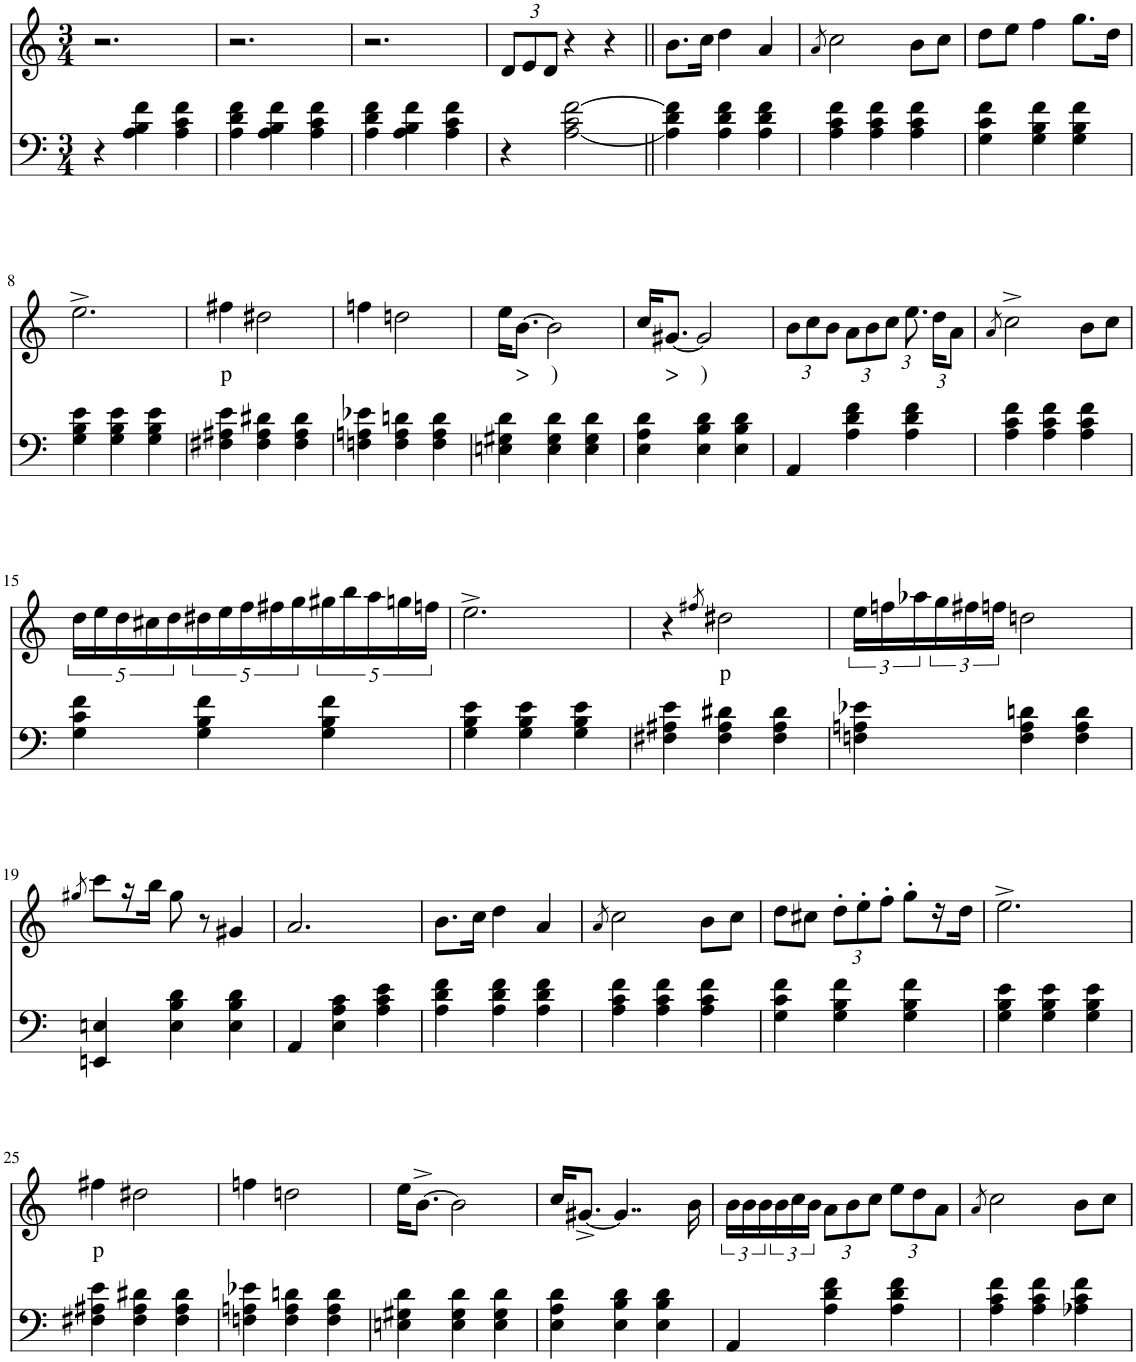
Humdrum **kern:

**kern	**kern	**text
*part2	*part1	*part1
*staff2	*staff1	*staff1
*I"Piano	*I"Piano	*
*I'Pno	*I'Pno	*
*clefF4	*clefG2	*
*k[]	*k[]	*
*M3/4	*M3/4	*
=1	=1	=1
4r	2.r	.
4A\ 4B\ 4f\	.	.
4A\ 4c\ 4f\	.	.
=2	=2	=2
4A\ 4d\ 4f\	2.r	.
4A\ 4B\ 4f\	.	.
4A\ 4c\ 4f\	.	.
=3	=3	=3
4A\ 4d\ 4f\	2.r	.
4A\ 4B\ 4f\	.	.
4A\ 4c\ 4f\	.	.
=4	=4	=4
*	*Xbrackettup	*
4r	12d/L	.
.	12e/	.
.	12d/J	.
[2A\ 2c\ [2f\	4r	.
.	4r	.
=5||	=5||	=5||
4A\] 4d\ 4f\]	8.b\L	.
.	16cc\Jk	.
4A\ 4d\ 4f\	4dd\	.
4A\ 4d\ 4f\	4a/	.
=6	=6	=6
.	8qa/	.
4A\ 4c\ 4f\	2cc\	.
4A\ 4c\ 4f\	.	.
4A\ 4c\ 4f\	8b\L	.
.	8cc\J	.
=7	=7	=7
4G\ 4c\ 4f\	8dd\L	.
.	8ee\J	.
4G\ 4B\ 4f\	4ff\	.
4G\ 4B\ 4f\	8.gg\L	.
.	16dd\Jk	.
!!LO:LB:g=z
=8	=8	=8
4G\ 4B\ 4e\	2.ee^\	.
4G\ 4B\ 4e\	.	.
4G\ 4B\ 4e\	.	.
=9	=9	=9
!	!	!LO:LY:b
4F#X\ 4A#X\ 4e\	4ff#X\	p
4F#\ 4A#\ 4d#X\	2dd#X\	.
4F#\ 4A#\ 4d#\	.	.
=10	=10	=10
4Fn\ 4An\ 4e-X\	4ffn\	.
4F\ 4A\ 4dn\	2ddn\	.
4F\ 4A\ 4d\	.	.
=11	=11	=11
4En\ 4G#X\ 4d\	16ee\KL	.
!	!	!LO:LY:b
.	[8.b\J	>
!	!	!LO:LY:b
4E\ 4G#\ 4d\	2b\]	)
4E\ 4G#\ 4d\	.	.
=12	=12	=12
4E\ 4A\ 4d\	16cc/KL	.
!	!	!LO:LY:b
.	[8.g#X/J	>
!	!	!LO:LY:b
4E\ 4B\ 4d\	2g#/]	)
4E\ 4B\ 4d\	.	.
=13	=13	=13
4AA/	12b\L	.
.	12cc\	.
.	12b\J	.
4A\ 4d\ 4f\	12a\L	.
.	12b\	.
.	12cc\J	.
4A\ 4d\ 4f\	12.ee\	.
.	24dd\KL	.
.	12a\J	.
=14	=14	=14
.	8qa/	.
4A\ 4c\ 4f\	2cc^\	.
4A\ 4c\ 4f\	.	.
4A\ 4c\ 4f\	8b\L	.
.	8cc\J	.
!!LO:LB:g=z
=15	=15	=15
*	*brackettup	*
4G\ 4c\ 4f\	20dd\LL	.
.	20ee\	.
.	20dd\	.
.	20cc#X\	.
.	20dd\	.
4G\ 4B\ 4f\	20dd#X\	.
.	20ee\	.
.	20ff\	.
.	20ff#X\	.
.	20gg\	.
4G\ 4B\ 4f\	20gg#X\	.
.	20bb\	.
.	20aa\	.
.	20ggn\	.
.	20ffn\JJ	.
=16	=16	=16
4G\ 4B\ 4e\	2.ee^\	.
4G\ 4B\ 4e\	.	.
4G\ 4B\ 4e\	.	.
=17	=17	=17
4F#X\ 4A#X\ 4e\	4r	.
.	8qff#X/	.
!	!	!LO:LY:b
4F#\ 4A#\ 4d#X\	2dd#X\	p
4F#\ 4A#\ 4d#\	.	.
=18	=18	=18
4Fn\ 4An\ 4e-X\	24ee\LL	.
.	24ffn\	.
.	24aa-X\	.
.	24gg\	.
.	24ff#X\	.
.	24ffn\JJ	.
4F\ 4A\ 4dn\	2ddn\	.
4F\ 4A\ 4d\	.	.
!!LO:LB:g=z
=19	=19	=19
.	8qgg#X/	.
4EEn/ 4En/	8ccc\L	.
.	16r	.
.	16bb\JJ	.
4E\ 4B\ 4d\	8gg#\	.
.	8r	.
4E\ 4B\ 4d\	4g#X/	.
=20	=20	=20
4AA/	2.a/	.
4E\ 4A\ 4c\	.	.
4A\ 4c\ 4e\	.	.
=21	=21	=21
4A\ 4d\ 4f\	8.b\L	.
.	16cc\Jk	.
4A\ 4d\ 4f\	4dd\	.
4A\ 4d\ 4f\	4a/	.
=22	=22	=22
.	8qa/	.
4A\ 4c\ 4f\	2cc\	.
4A\ 4c\ 4f\	.	.
4A\ 4c\ 4f\	8b\L	.
.	8cc\J	.
=23	=23	=23
4G\ 4c\ 4f\	8dd\L	.
.	8cc#X\J	.
*	*Xbrackettup	*
4G\ 4B\ 4f\	12dd'\L	.
.	12ee'\	.
.	12ff'\J	.
4G\ 4B\ 4f\	8gg'\L	.
.	16r	.
.	16dd\JJ	.
=24	=24	=24
4G\ 4B\ 4e\	2.ee^\	.
4G\ 4B\ 4e\	.	.
4G\ 4B\ 4e\	.	.
!!LO:LB:g=z
=25	=25	=25
!	!	!LO:LY:b
4F#X\ 4A#X\ 4e\	4ff#X\	p
4F#\ 4A#\ 4d#X\	2dd#X\	.
4F#\ 4A#\ 4d#\	.	.
=26	=26	=26
4Fn\ 4An\ 4e-X\	4ffn\	.
4F\ 4A\ 4dn\	2ddn\	.
4F\ 4A\ 4d\	.	.
=27	=27	=27
4En\ 4G#X\ 4d\	16ee\KL	.
.	[8.b^\J	.
4E\ 4G#\ 4d\	2b\]	.
4E\ 4G#\ 4d\	.	.
=28	=28	=28
4E\ 4A\ 4d\	16cc/KL	.
.	[8.g#X^/J	.
4E\ 4B\ 4d\	4..g#/]	.
4E\ 4B\ 4d\	.	.
.	16b\	.
=29	=29	=29
*	*brackettup	*
4AA/	24b\LL	.
.	24b\	.
.	24b\	.
.	24b\	.
.	24cc\	.
.	24b\JJ	.
*	*Xbrackettup	*
4A\ 4d\ 4f\	12a\L	.
.	12b\	.
.	12cc\J	.
4A\ 4d\ 4f\	12ee\L	.
.	12dd\	.
.	12a\J	.
=30	=30	=30
.	8qa/	.
4A\ 4c\ 4f\	2cc\	.
4A\ 4c\ 4f\	.	.
4A-X\ 4c\ 4f\	8b\L	.
.	8cc\J	.
=	=	=
*-	*-	*-
